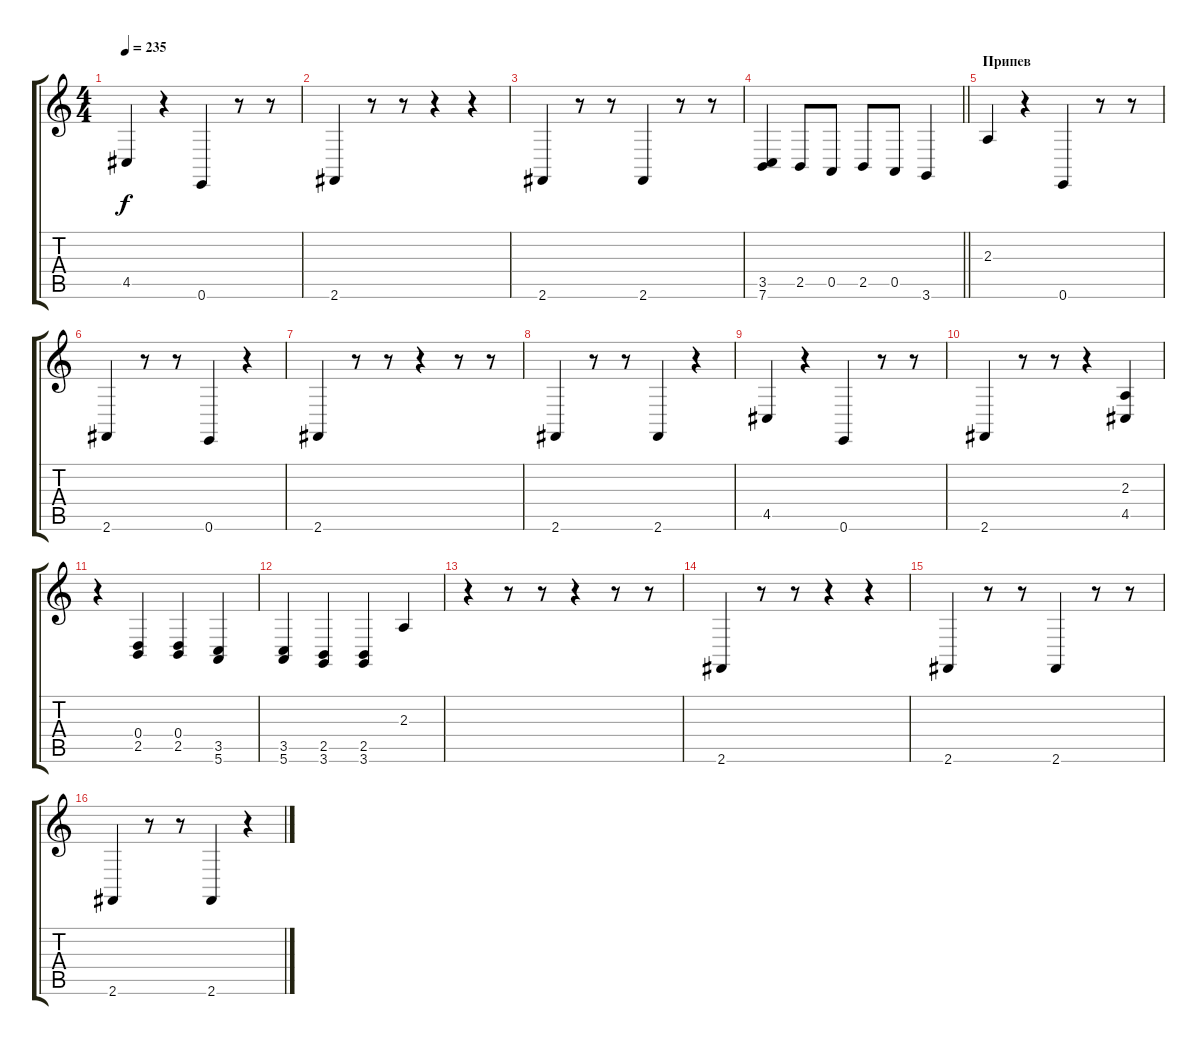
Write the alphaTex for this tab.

\track "" {instrument acousticgrandpiano}
\staff {score tabs}
\tuning (E4 B3 G3 D3 A2 E2) {hide}
\ts (4 4)
\tempo 235
\clef g2
\ks c
4.5.4{dy f} r.4 0.6.4 r.8 r.8 |
2.6.4 r.8 r.8 r.4 r.4 |
2.6.4 r.8 r.8 2.6.4 r.8 r.8 |
\barLineRight lightlight
(3.5 7.6).4 2.5.8 0.5.8 2.5.8 0.5.8 3.6.4 |
\section ("" "Припев")
2.3.4 r.4 0.6.4 r.8 r.8 |
2.6.4 r.8 r.8 0.6.4 r.4 |
2.6.4 r.8 r.8 r.4 r.8 r.8 |
2.6.4 r.8 r.8 2.6.4 r.4 |
4.5.4 r.4 0.6.4 r.8 r.8 |
2.6.4 r.8 r.8 r.4 (2.3 4.5).4 |
r.4 (0.4 2.5).4 (0.4 2.5).4 (3.5 5.6).4 |
(3.5 5.6).4 (2.5 3.6).4 (2.5 3.6).4 2.3.4 |
r.4 r.8 r.8 r.4 r.8 r.8 |
2.6.4 r.8 r.8 r.4 r.4 |
2.6.4 r.8 r.8 2.6.4 r.8 r.8 |
2.6.4 r.8 r.8 2.6.4 r.4
